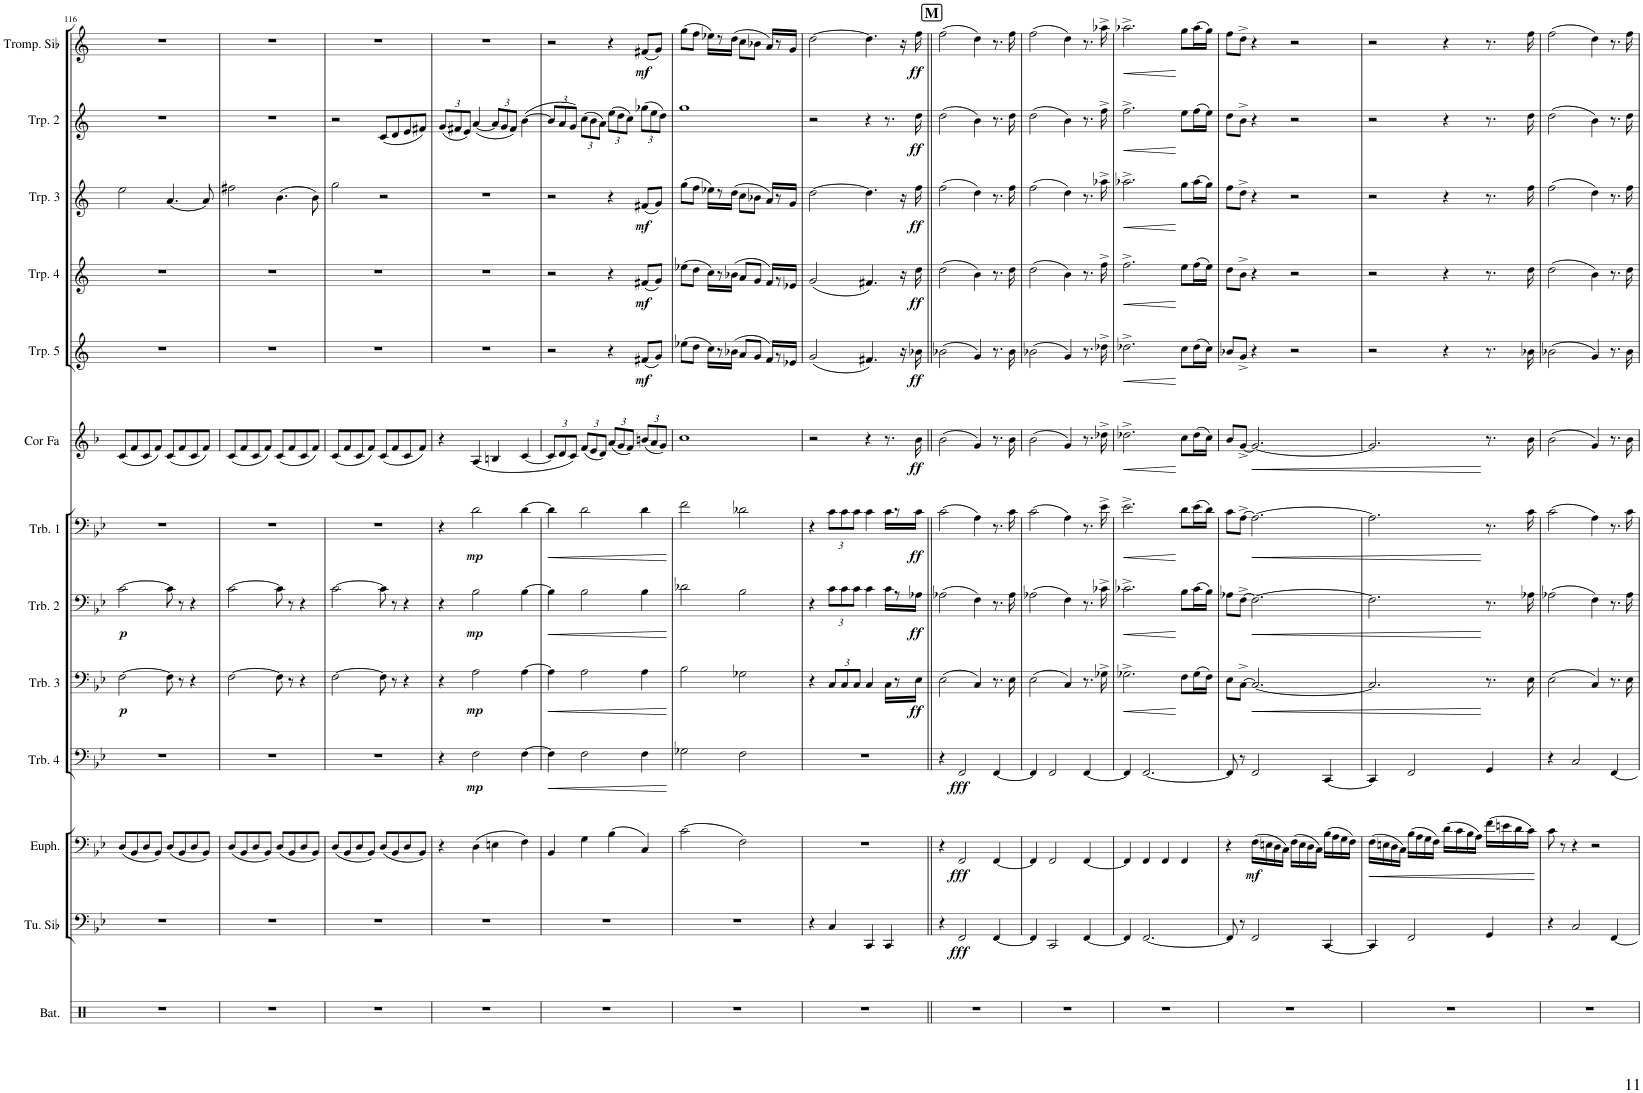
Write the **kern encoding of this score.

**kern	**kern	**dynam	**kern	**dynam	**kern	**dynam	**kern	**dynam	**kern	**dynam	**kern	**dynam	**kern	**dynam	**kern	**dynam	**kern	**dynam	**kern	**dynam	**kern	**dynam	**kern	**dynam
*part13	*part12	*part12	*part11	*part11	*part10	*part10	*part9	*part9	*part8	*part8	*part7	*part7	*part6	*part6	*part5	*part5	*part4	*part4	*part3	*part3	*part2	*part2	*part1	*part1
*staff13	*staff12	*staff12	*staff11	*staff11	*staff10	*staff10	*staff9	*staff9	*staff8	*staff8	*staff7	*staff7	*staff6	*staff6	*staff5	*staff5	*staff4	*staff4	*staff3	*staff3	*staff2	*staff2	*staff1	*staff1
*I"Batterie	*I"Tuba en Sib	*	*I"Euphonium	*	*I"Trombone 4	*	*I"Trombone 3	*	*I"Trombone 2	*	*I"Trombone 1	*	*I"Cor en Fa	*	*I"Trompette 5	*	*I"Trompette 4	*	*I"Trompette 3	*	*I"Trompette 2	*	*I"Trompette 1	*
*I'Bat.	*I'Tu. Sib	*	*I'Euph.	*	*I'Trb. 4	*	*I'Trb. 3	*	*I'Trb. 2	*	*I'Trb. 1	*	*I'Cor Fa	*	*I'Trp. 5	*	*I'Trp. 4	*	*I'Trp. 3	*	*I'Trp. 2	*	*I'Trp. 1	*
!!LO:PB:g=z
*clefX	*clefF4	*	*clefF4	*	*clefF4	*	*clefF4	*	*clefF4	*	*clefF4	*	*clefG2	*	*clefG2	*	*clefG2	*	*clefG2	*	*clefG2	*	*clefG2	*
*	*	*	*	*	*	*	*	*	*	*	*	*	*Trd4c7	*	*Trd1c2	*	*Trd1c2	*	*Trd1c2	*	*Trd1c2	*	*Trd1c2	*
*k[b-e-a-]	*k[b-e-]	*	*k[b-e-]	*	*k[b-e-]	*	*k[b-e-]	*	*k[b-e-]	*	*k[b-e-]	*	*k[b-]	*	*k[]	*	*k[]	*	*k[]	*	*k[]	*	*k[]	*
*M4/4	*M4/4	*	*M4/4	*	*M4/4	*	*M4/4	*	*M4/4	*	*M4/4	*	*M4/4	*	*M4/4	*	*M4/4	*	*M4/4	*	*M4/4	*	*M4/4	*
=116	=116	=116	=116	=116	=116	=116	=116	=116	=116	=116	=116	=116	=116	=116	=116	=116	=116	=116	=116	=116	=116	=116	=116	=116
!	!	!	!	!	!	!	!	!LO:DY:b	!	!LO:DY:b	!	!	!	!	!	!	!	!	!	!	!	!	!	!
1r	1r	.	(8D/L	.	1r	.	[2F\	p	[2c\	p	1r	.	(8c/L	.	1r	.	1r	.	2ee\	.	1r	.	1r	.
.	.	.	8BB-/	.	.	.	.	.	.	.	.	.	8f/	.	.	.	.	.	.	.	.	.	.	.
.	.	.	8D/	.	.	.	.	.	.	.	.	.	8c/	.	.	.	.	.	.	.	.	.	.	.
.	.	.	8BB-/J)	.	.	.	.	.	.	.	.	.	8f/J)	.	.	.	.	.	.	.	.	.	.	.
.	.	.	(8D/L	.	.	.	8F\]	.	8c\]	.	.	.	(8c/L	.	.	.	.	.	(4.a/	.	.	.	.	.
.	.	.	8BB-/	.	.	.	8r	.	8r	.	.	.	8f/	.	.	.	.	.	.	.	.	.	.	.
.	.	.	8D/	.	.	.	4r	.	4r	.	.	.	8c/	.	.	.	.	.	.	.	.	.	.	.
.	.	.	8BB-/J)	.	.	.	.	.	.	.	.	.	8f/J)	.	.	.	.	.	8a/)	.	.	.	.	.
=117	=117	=117	=117	=117	=117	=117	=117	=117	=117	=117	=117	=117	=117	=117	=117	=117	=117	=117	=117	=117	=117	=117	=117	=117
1r	1r	.	(8D/L	.	1r	.	[2F\	.	[2c\	.	1r	.	(8c/L	.	1r	.	1r	.	2ff#X\	.	1r	.	1r	.
.	.	.	8BB-/	.	.	.	.	.	.	.	.	.	8f/	.	.	.	.	.	.	.	.	.	.	.
.	.	.	8D/	.	.	.	.	.	.	.	.	.	8c/	.	.	.	.	.	.	.	.	.	.	.
.	.	.	8BB-/J)	.	.	.	.	.	.	.	.	.	8f/J)	.	.	.	.	.	.	.	.	.	.	.
.	.	.	(8D/L	.	.	.	8F\]	.	8c\]	.	.	.	(8c/L	.	.	.	.	.	(4.b\	.	.	.	.	.
.	.	.	8BB-/	.	.	.	8r	.	8r	.	.	.	8f/	.	.	.	.	.	.	.	.	.	.	.
.	.	.	8D/	.	.	.	4r	.	4r	.	.	.	8c/	.	.	.	.	.	.	.	.	.	.	.
.	.	.	8BB-/J)	.	.	.	.	.	.	.	.	.	8f/J)	.	.	.	.	.	8b\)	.	.	.	.	.
=118	=118	=118	=118	=118	=118	=118	=118	=118	=118	=118	=118	=118	=118	=118	=118	=118	=118	=118	=118	=118	=118	=118	=118	=118
1r	1r	.	(8D/L	.	1r	.	[2F\	.	[2c\	.	1r	.	(8c/L	.	1r	.	1r	.	2gg\	.	2r	.	1r	.
.	.	.	8BB-/	.	.	.	.	.	.	.	.	.	8f/	.	.	.	.	.	.	.	.	.	.	.
.	.	.	8D/	.	.	.	.	.	.	.	.	.	8c/	.	.	.	.	.	.	.	.	.	.	.
.	.	.	8BB-/J)	.	.	.	.	.	.	.	.	.	8f/J)	.	.	.	.	.	.	.	.	.	.	.
.	.	.	(8D/L	.	.	.	8F\]	.	8c\]	.	.	.	(8c/L	.	.	.	.	.	2r	.	(8c/L	.	.	.
.	.	.	8BB-/	.	.	.	8r	.	8r	.	.	.	8f/	.	.	.	.	.	.	.	8d/	.	.	.
.	.	.	8D/	.	.	.	4r	.	4r	.	.	.	8c/	.	.	.	.	.	.	.	8e/	.	.	.
.	.	.	8BB-/J)	.	.	.	.	.	.	.	.	.	8f/J)	.	.	.	.	.	.	.	8f#X/J)	.	.	.
=119	=119	=119	=119	=119	=119	=119	=119	=119	=119	=119	=119	=119	=119	=119	=119	=119	=119	=119	=119	=119	=119	=119	=119	=119
*	*	*	*	*	*	*	*	*	*	*	*	*	*	*	*	*	*	*	*	*	*Xbrackettup	*	*	*
1r	1r	.	4r	.	4r	.	4r	.	4r	.	4r	.	4r	.	1r	.	1r	.	1r	.	(12g/L	.	1r	.
.	.	.	.	.	.	.	.	.	.	.	.	.	.	.	.	.	.	.	.	.	12f#X/	.	.	.
.	.	.	.	.	.	.	.	.	.	.	.	.	.	.	.	.	.	.	.	.	12e/J)	.	.	.
!	!	!	!	!	!	!LO:DY:b	!	!LO:DY:b	!	!LO:DY:b	!	!LO:DY:b	!	!	!	!	!	!	!	!	!	!	!	!
.	.	.	(4D\	.	2F\	mp	2A\	mp	2B-\	mp	2d\	mp	(4A/	.	.	.	.	.	.	.	([4a/	.	.	.
.	.	.	4En\	.	.	.	.	.	.	.	.	.	4Bn/	.	.	.	.	.	.	.	12a/L]	.	.	.
.	.	.	.	.	.	.	.	.	.	.	.	.	.	.	.	.	.	.	.	.	12g/	.	.	.
.	.	.	.	.	.	.	.	.	.	.	.	.	.	.	.	.	.	.	.	.	12f#/J)	.	.	.
.	.	.	4F\)	.	[4F\	.	[4A\	.	[4B-\	.	[4d\	.	[4c/	.	.	.	.	.	.	.	([4b\	.	.	.
=120	=120	=120	=120	=120	=120	=120	=120	=120	=120	=120	=120	=120	=120	=120	=120	=120	=120	=120	=120	=120	=120	=120	=120	=120
!	!	!	!	!	!	!LO:HP:b	!	!LO:HP:b	!	!LO:HP:b	!	!LO:HP:b	!	!	!	!	!	!	!	!	!	!	!	!
*	*	*	*	*	*	*	*	*	*	*	*	*	*Xbrackettup	*	*	*	*	*	*	*	*	*	*	*
1r	1r	.	4BB-/	.	4F\]	<	4A\]	<	4B-\]	<	4d\]	<	12c/L]	.	2r	.	2r	.	2r	.	12b/L]	.	2r	.
.	.	.	.	.	.	.	.	.	.	.	.	.	12d/	.	.	.	.	.	.	.	12a/	.	.	.
.	.	.	.	.	.	.	.	.	.	.	.	.	12c/J)	.	.	.	.	.	.	.	12g/J)	.	.	.
.	.	.	4G\	.	2F\	.	2A\	.	2B-\	.	2d\	.	(12f/L	.	.	.	.	.	.	.	(12cc\L	.	.	.
.	.	.	.	.	.	.	.	.	.	.	.	.	12e/	.	.	.	.	.	.	.	12b\	.	.	.
.	.	.	.	.	.	.	.	.	.	.	.	.	12d/J)	.	.	.	.	.	.	.	12a\J)	.	.	.
.	.	.	(4B-\	.	.	.	.	.	.	.	.	.	(12a/L	.	4r	.	4r	.	4r	.	(12ee\L	.	4r	.
.	.	.	.	.	.	.	.	.	.	.	.	.	12g/	.	.	.	.	.	.	.	12dd\	.	.	.
.	.	.	.	.	.	.	.	.	.	.	.	.	12f/J)	.	.	.	.	.	.	.	12cc\J)	.	.	.
!	!	!	!	!	!	!	!	!	!	!	!	!	!	!	!	!LO:DY:b	!	!LO:DY:b	!	!LO:DY:b	!	!	!	!LO:DY:b
.	.	.	4C/)	.	4F\	.	4A\	.	4B-\	.	4d\	.	(12bn/L	.	(8f#X/L	mf	(8f#X/L	mf	(8f#X/L	mf	(12gg-X\L	.	(8f#X/L	mf
.	.	.	.	.	.	.	.	.	.	.	.	.	12a/	.	.	.	.	.	.	.	12ee\	.	.	.
.	.	.	.	.	.	.	.	.	.	.	.	.	.	.	8g/J)	.	8g/J)	.	8g/J)	.	.	.	8g/J)	.
.	.	.	.	.	.	.	.	.	.	.	.	.	12g/J)	.	.	.	.	.	.	.	12dd\J)	.	.	.
.	.	.	.	.	.	[	.	[	.	[	.	[	.	.	.	.	.	.	.	.	.	.	.	.
=121	=121	=121	=121	=121	=121	=121	=121	=121	=121	=121	=121	=121	=121	=121	=121	=121	=121	=121	=121	=121	=121	=121	=121	=121
1r	1r	.	(2c\	.	2G-X\	.	2B-\	.	2d-X\	.	2f\	.	1cc	.	(8ee-X\L	.	(8ee-X\L	.	(8gg\L	.	1gg	.	(8gg\L	.
.	.	.	.	.	.	.	.	.	.	.	.	.	.	.	8dd\J	.	8dd\J	.	8ff\J	.	.	.	8ff\J	.
.	.	.	.	.	.	.	.	.	.	.	.	.	.	.	16cc\KL)	.	16cc\KL)	.	16ee-X\KL)	.	.	.	16ee-X\KL)	.
.	.	.	.	.	.	.	.	.	.	.	.	.	.	.	8r	.	8r	.	8r	.	.	.	8r	.
.	.	.	.	.	.	.	.	.	.	.	.	.	.	.	(16b-X\Jk	.	(16b-X\Jk	.	(16dd\Jk	.	.	.	(16dd\Jk	.
.	.	.	2F\)	.	2F\	.	2G-X\	.	2B-\	.	2d-X\	.	.	.	8a/L	.	8a/L	.	8cc\L	.	.	.	8cc\L	.
.	.	.	.	.	.	.	.	.	.	.	.	.	.	.	8g/J	.	8g/J	.	8b-X\J	.	.	.	8b-X\J	.
.	.	.	.	.	.	.	.	.	.	.	.	.	.	.	16f/KL)	.	16f/KL)	.	16a/KL)	.	.	.	16a/KL)	.
.	.	.	.	.	.	.	.	.	.	.	.	.	.	.	8r	.	8r	.	8r	.	.	.	8r	.
.	.	.	.	.	.	.	.	.	.	.	.	.	.	.	16e-X/Jk	.	16e-X/Jk	.	16g/Jk	.	.	.	16g/Jk	.
=122	=122	=122	=122	=122	=122	=122	=122	=122	=122	=122	=122	=122	=122	=122	=122	=122	=122	=122	=122	=122	=122	=122	=122	=122
1r	4r	.	1r	.	1r	.	4r	.	4r	.	4r	.	2r	.	(2g/	.	(2g/	.	[2dd\	.	2r	.	[2dd\	.
*	*	*	*	*	*	*	*Xbrackettup	*	*Xbrackettup	*	*Xbrackettup	*	*	*	*	*	*	*	*	*	*	*	*	*
.	4C/	.	.	.	.	.	12C/L	.	12c\L	.	12c\L	.	.	.	.	.	.	.	.	.	.	.	.	.
.	.	.	.	.	.	.	12C/	.	12c\	.	12c\	.	.	.	.	.	.	.	.	.	.	.	.	.
.	.	.	.	.	.	.	12C/J	.	12c\J	.	12c\J	.	.	.	.	.	.	.	.	.	.	.	.	.
.	4CC/	.	.	.	.	.	4C/	.	4c\	.	4c\	.	4r	.	4.f#X/)	.	4.f#X/)	.	4.dd\]	.	4r	.	4.dd\]	.
.	4CC/	.	.	.	.	.	16C\KL	.	16c\KL	.	16c\KL	.	8.r	.	.	.	.	.	.	.	8.r	.	.	.
.	.	.	.	.	.	.	8r	.	8r	.	8r	.	.	.	.	.	.	.	.	.	.	.	.	.
.	.	.	.	.	.	.	.	.	.	.	.	.	.	.	16r	.	16r	.	16r	.	.	.	16r	.
!	!	!	!	!	!	!	!	!LO:DY:b	!	!LO:DY:b	!	!LO:DY:b	!	!LO:DY:b	!	!LO:DY:b	!	!LO:DY:b	!	!LO:DY:b	!	!LO:DY:b	!	!LO:DY:b
.	.	.	.	.	.	.	16E-\Jk	ff	16A-X\Jk	ff	16c\Jk	ff	16b-\	ff	16b-X\	ff	16dd\	ff	16ff\	ff	16dd\	ff	16ff\	ff
!!LO:REH:place=s1:a:B:cj:fs=14:t=M
=123||	=123||	=123||	=123||	=123||	=123||	=123||	=123||	=123||	=123||	=123||	=123||	=123||	=123||	=123||	=123||	=123||	=123||	=123||	=123||	=123||	=123||	=123||	=123||	=123||
1r	4r	.	4r	.	4r	.	(2E-\	.	(2A-X\	.	(2c\	.	(2b-\	.	(2b-X\	.	(2dd\	.	(2ff\	.	(2dd\	.	(2ff\	.
!	!	!LO:DY:b	!	!LO:DY:b	!	!LO:DY:b	!	!	!	!	!	!	!	!	!	!	!	!	!	!	!	!	!	!
.	2FF/	fff	2FF/	fff	2FF/	fff	.	.	.	.	.	.	.	.	.	.	.	.	.	.	.	.	.	.
.	.	.	.	.	.	.	4C/)	.	4F\)	.	4A\)	.	4g/)	.	4g/)	.	4b\)	.	4dd\)	.	4b\)	.	4dd\)	.
.	[4FF/	.	[4FF/	.	[4FF/	.	8.r	.	8.r	.	8.r	.	8.r	.	8.r	.	8.r	.	8.r	.	8.r	.	8.r	.
.	.	.	.	.	.	.	16E-\	.	16A-\	.	16c\	.	16b-\	.	16b-\	.	16dd\	.	16ff\	.	16dd\	.	16ff\	.
=124	=124	=124	=124	=124	=124	=124	=124	=124	=124	=124	=124	=124	=124	=124	=124	=124	=124	=124	=124	=124	=124	=124	=124	=124
1r	4FF/]	.	4FF/]	.	4FF/]	.	(2E-\	.	(2A-X\	.	(2c\	.	(2b-\	.	(2b-X\	.	(2dd\	.	(2ff\	.	(2dd\	.	(2ff\	.
.	2CC/	.	2FF/	.	2FF/	.	.	.	.	.	.	.	.	.	.	.	.	.	.	.	.	.	.	.
.	.	.	.	.	.	.	4C/)	.	4F\)	.	4A\)	.	4g/)	.	4g/)	.	4b\)	.	4dd\)	.	4b\)	.	4dd\)	.
.	[4FF/	.	[4FF/	.	[4FF/	.	8.r	.	8.r	.	8.r	.	8.r	.	8.r	.	8.r	.	8.r	.	8.r	.	8.r	.
.	.	.	.	.	.	.	16G-X^\	.	16c-X^\	.	16e-^\	.	16dd-X^\	.	16dd-X^\	.	16ff^\	.	16aa-X^\	.	16ff^\	.	16aa-X^\	.
=125	=125	=125	=125	=125	=125	=125	=125	=125	=125	=125	=125	=125	=125	=125	=125	=125	=125	=125	=125	=125	=125	=125	=125	=125
!	!	!	!	!	!	!	!	!LO:HP:b	!	!LO:HP:b	!	!LO:HP:b	!	!LO:HP:b	!	!LO:HP:b	!	!LO:HP:b	!	!LO:HP:b	!	!LO:HP:b	!	!LO:HP:b
1r	4FF/]	.	4FF/]	.	4FF/]	.	2.G-X^\	<	2.c-X^\	<	2.e-^\	<	2.dd-X^\	<	2.dd-X^\	<	2.ff^\	<	2.aa-X^\	<	2.ff^\	<	2.aa-X^\	<
.	[2.FF/	.	4FF/	.	[2.FF/	.	.	.	.	.	.	.	.	.	.	.	.	.	.	.	.	.	.	.
.	.	.	4FF/	.	.	.	.	.	.	.	.	.	.	.	.	.	.	.	.	.	.	.	.	.
.	.	.	4FF/	.	.	.	8F\L	[	8B-\L	[	8d\L	[	8cc\L	[	8cc\L	[	8ee\L	[	8gg\L	[	8ee\L	[	8gg\L	[
.	.	.	.	.	.	.	(16G-\L	.	(16c-\L	.	(16e-\L	.	(16dd-\L	.	(16dd-\L	.	(16ff\L	.	(16aa-\L	.	(16ff\L	.	(16aa-\L	.
.	.	.	.	.	.	.	16F\JJ)	.	16B-\JJ)	.	16d\JJ)	.	16cc\JJ)	.	16cc\JJ)	.	16ee\JJ)	.	16gg\JJ)	.	16ee\JJ)	.	16gg\JJ)	.
=126	=126	=126	=126	=126	=126	=126	=126	=126	=126	=126	=126	=126	=126	=126	=126	=126	=126	=126	=126	=126	=126	=126	=126	=126
1r	8FF/]	.	4r	.	8FF/]	.	8E-\L	.	8A-X\L	.	8c\L	.	8b-/L	.	8b-X/L	.	8dd\L	.	8ff\L	.	8dd\L	.	8ff\L	.
.	8r	.	.	.	8r	.	[8C^\J	.	[8F^\J	.	[8A^\J	.	[8g^/J	.	8g^/J	.	8b^\J	.	8dd^\J	.	8b^\J	.	8dd^\J	.
!	!	!	!	!LO:DY:b	!	!	!	!LO:HP:b	!	!LO:HP:b	!	!LO:HP:b	!	!LO:HP:b	!	!	!	!	!	!	!	!	!	!
.	2FF/	.	(16F\LL	mf	2FF/	.	2.C/_	<	2.F\_	<	2.A\_	<	2.g/_	<	4r	.	4r	.	4r	.	4r	.	4r	.
.	.	.	16En\	.	.	.	.	.	.	.	.	.	.	.	.	.	.	.	.	.	.	.	.	.
.	.	.	16D\	.	.	.	.	.	.	.	.	.	.	.	.	.	.	.	.	.	.	.	.	.
.	.	.	16C\JJ)	.	.	.	.	.	.	.	.	.	.	.	.	.	.	.	.	.	.	.	.	.
.	.	.	(16F\LL	.	.	.	.	.	.	.	.	.	.	.	2r	.	2r	.	2r	.	2r	.	2r	.
.	.	.	16E\	.	.	.	.	.	.	.	.	.	.	.	.	.	.	.	.	.	.	.	.	.
.	.	.	16D\	.	.	.	.	.	.	.	.	.	.	.	.	.	.	.	.	.	.	.	.	.
.	.	.	16C\JJ)	.	.	.	.	.	.	.	.	.	.	.	.	.	.	.	.	.	.	.	.	.
.	[4CC/	.	(16B-\LL	.	[4CC/	.	.	.	.	.	.	.	.	.	.	.	.	.	.	.	.	.	.	.
.	.	.	16A\	.	.	.	.	.	.	.	.	.	.	.	.	.	.	.	.	.	.	.	.	.
.	.	.	16G\	.	.	.	.	.	.	.	.	.	.	.	.	.	.	.	.	.	.	.	.	.
.	.	.	16F\JJ)	.	.	.	.	.	.	.	.	.	.	.	.	.	.	.	.	.	.	.	.	.
=127	=127	=127	=127	=127	=127	=127	=127	=127	=127	=127	=127	=127	=127	=127	=127	=127	=127	=127	=127	=127	=127	=127	=127	=127
!	!	!	!	!LO:HP:b	!	!	!	!	!	!	!	!	!	!	!	!	!	!	!	!	!	!	!	!
1r	4CC/]	.	(16F\LL	<	4CC/]	.	2.C/]	.	2.F\]	.	2.A\]	.	2.g/]	.	2r	.	2r	.	2r	.	2r	.	2r	.
.	.	.	16En\	.	.	.	.	.	.	.	.	.	.	.	.	.	.	.	.	.	.	.	.	.
.	.	.	16D\	.	.	.	.	.	.	.	.	.	.	.	.	.	.	.	.	.	.	.	.	.
.	.	.	16C\JJ)	.	.	.	.	.	.	.	.	.	.	.	.	.	.	.	.	.	.	.	.	.
.	2FF/	.	(16B-\LL	.	2FF/	.	.	.	.	.	.	.	.	.	.	.	.	.	.	.	.	.	.	.
.	.	.	16A\	.	.	.	.	.	.	.	.	.	.	.	.	.	.	.	.	.	.	.	.	.
.	.	.	16G\	.	.	.	.	.	.	.	.	.	.	.	.	.	.	.	.	.	.	.	.	.
.	.	.	16F\JJ)	.	.	.	.	.	.	.	.	.	.	.	.	.	.	.	.	.	.	.	.	.
.	.	.	(16d\LL	.	.	.	.	.	.	.	.	.	.	.	4r	.	4r	.	4r	.	4r	.	4r	.
.	.	.	16c\	.	.	.	.	.	.	.	.	.	.	.	.	.	.	.	.	.	.	.	.	.
.	.	.	16B-\	.	.	.	.	.	.	.	.	.	.	.	.	.	.	.	.	.	.	.	.	.
.	.	.	16A\JJ)	.	.	.	.	.	.	.	.	.	.	.	.	.	.	.	.	.	.	.	.	.
.	4GG/	.	(16f\LL	.	4GG/	.	8.r	[	8.r	[	8.r	[	8.r	[	8.r	.	8.r	.	8.r	.	8.r	.	8.r	.
.	.	.	16en\	.	.	.	.	.	.	.	.	.	.	.	.	.	.	.	.	.	.	.	.	.
.	.	.	16d\	.	.	.	.	.	.	.	.	.	.	.	.	.	.	.	.	.	.	.	.	.
.	.	.	16c\JJ)	.	.	.	16E-\	.	16A-X\	.	16c\	.	16b-\	.	16b-X\	.	16dd\	.	16ff\	.	16dd\	.	16ff\	.
.	.	.	.	[	.	.	.	.	.	.	.	.	.	.	.	.	.	.	.	.	.	.	.	.
=128	=128	=128	=128	=128	=128	=128	=128	=128	=128	=128	=128	=128	=128	=128	=128	=128	=128	=128	=128	=128	=128	=128	=128	=128
1r	4r	.	8c\	.	4r	.	(2E-\	.	(2A-X\	.	(2c\	.	(2b-\	.	(2b-X\	.	(2dd\	.	(2ff\	.	(2dd\	.	(2ff\	.
.	.	.	8r	.	.	.	.	.	.	.	.	.	.	.	.	.	.	.	.	.	.	.	.	.
.	2C/	.	4r	.	2C/	.	.	.	.	.	.	.	.	.	.	.	.	.	.	.	.	.	.	.
.	.	.	2r	.	.	.	4C/)	.	4F\)	.	4A\)	.	4g/)	.	4g/)	.	4b\)	.	4dd\)	.	4b\)	.	4dd\)	.
.	[4FF/	.	.	.	[4FF/	.	8.r	.	8.r	.	8.r	.	8.r	.	8.r	.	8.r	.	8.r	.	8.r	.	8.r	.
.	.	.	.	.	.	.	16E-\	.	16A-\	.	16c\	.	16b-\	.	16b-\	.	16dd\	.	16ff\	.	16dd\	.	16ff\	.
=	=	=	=	=	=	=	=	=	=	=	=	=	=	=	=	=	=	=	=	=	=	=	=	=
*-	*-	*-	*-	*-	*-	*-	*-	*-	*-	*-	*-	*-	*-	*-	*-	*-	*-	*-	*-	*-	*-	*-	*-	*-
